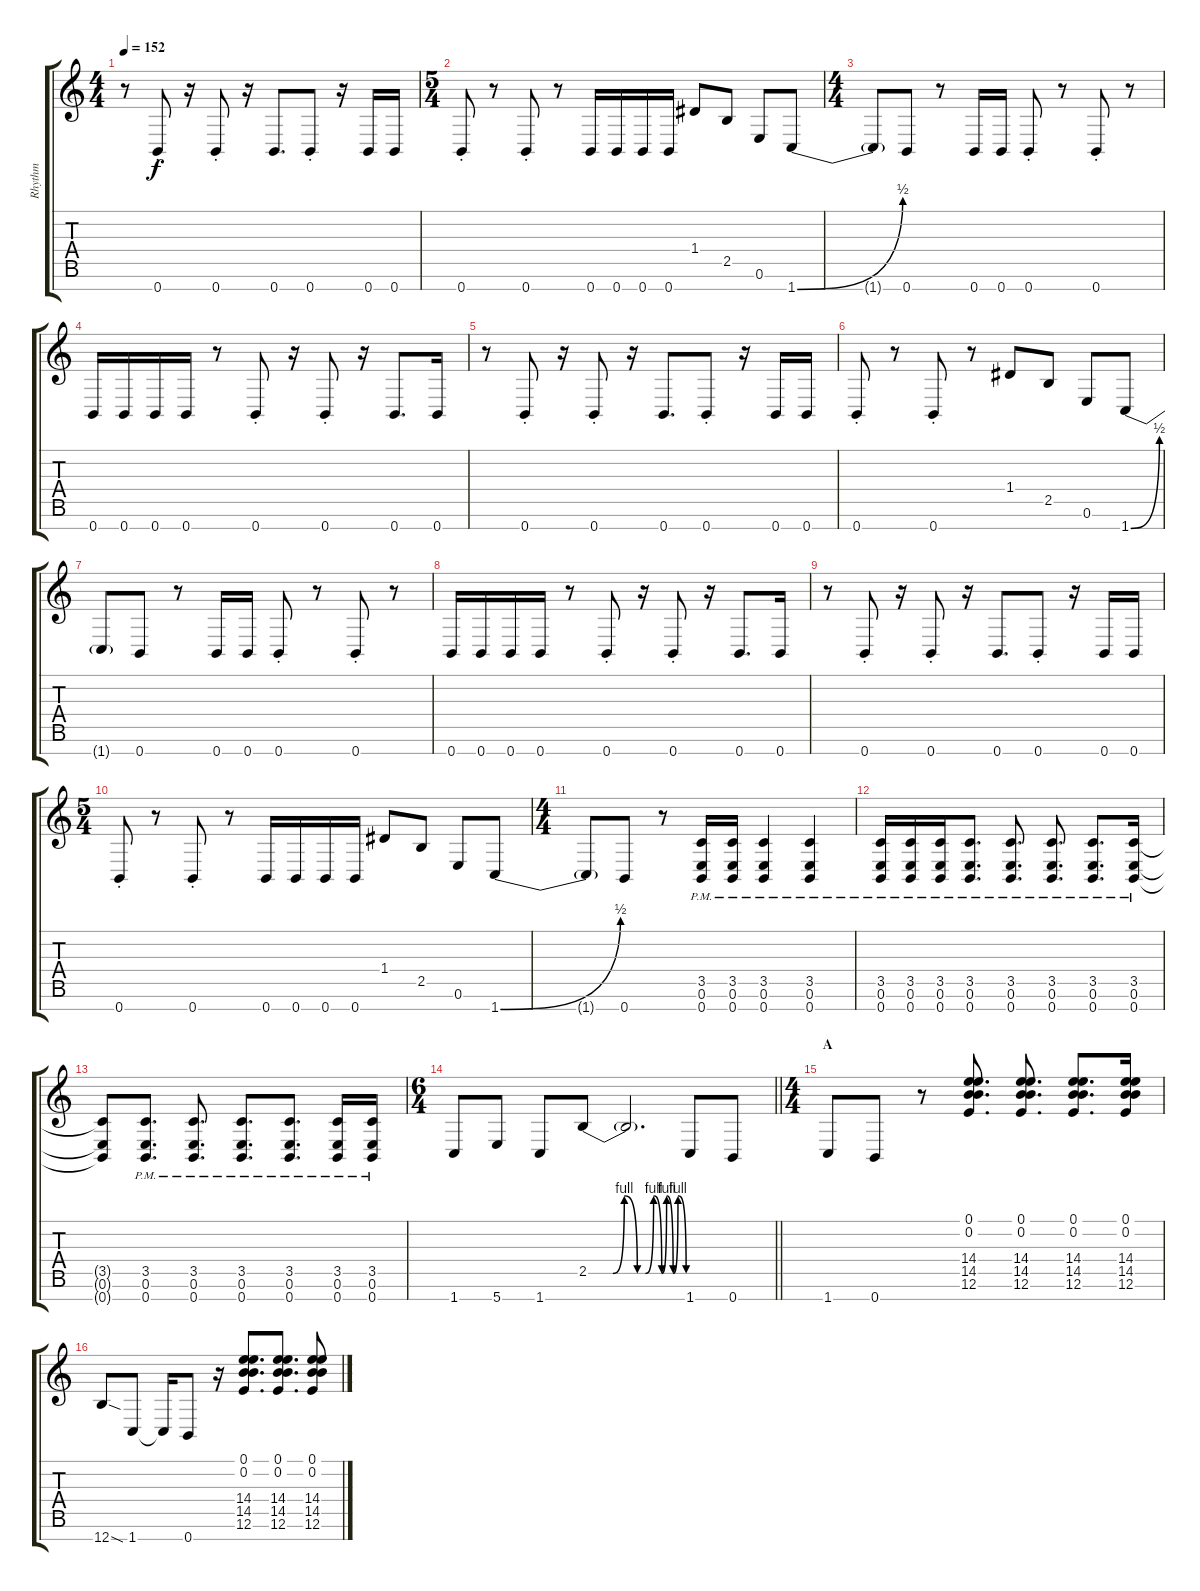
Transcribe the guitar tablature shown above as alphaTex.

\track ("Rhythm" "Rhythm") {instrument distortionguitar}
\staff {score tabs}
\tuning (E4 B3 G3 D3 A2 E2 B1) {hide}
\ts (4 4)
\tempo 152
\clef g2
\ks c
r.8{dy f} 0.7{st}.8 r.16 0.7{st}.8 r.16 0.7.8{d} 0.7{st}.8 r.16 0.7.16 0.7.16 |
\ts (5 4)
0.7{st}.8 r.8 0.7{st}.8 r.8 0.7.16 0.7.16 0.7.16 0.7.16 1.4.8 2.5.8 0.6.8 1.7{be (bend 0 0 60 2)}.8 |
\ts (4 4)
1.7{t}.8 0.7.8 r.8 0.7.16 0.7.16 0.7{st}.8 r.8 0.7{st}.8 r.8 |
0.7.16 0.7.16 0.7.16 0.7.16 r.8 0.7{st}.8 r.16 0.7{st}.8 r.16 0.7.8{d} 0.7.16 |
r.8 0.7{st}.8 r.16 0.7{st}.8 r.16 0.7.8{d} 0.7{st}.8 r.16 0.7.16 0.7.16 |
0.7{st}.8 r.8 0.7{st}.8 r.8 1.4.8 2.5.8 0.6.8 1.7{be (bend 0 0 60 2)}.8 |
1.7{t}.8 0.7.8 r.8 0.7.16 0.7.16 0.7{st}.8 r.8 0.7{st}.8 r.8 |
0.7.16 0.7.16 0.7.16 0.7.16 r.8 0.7{st}.8 r.16 0.7{st}.8 r.16 0.7.8{d} 0.7.16 |
r.8 0.7{st}.8 r.16 0.7{st}.8 r.16 0.7.8{d} 0.7{st}.8 r.16 0.7.16 0.7.16 |
\ts (5 4)
0.7{st}.8 r.8 0.7{st}.8 r.8 0.7.16 0.7.16 0.7.16 0.7.16 1.4.8 2.5.8 0.6.8 1.7{be (bend 0 0 60 2)}.8 |
\ts (4 4)
1.7{t}.8 0.7.8 r.8 (3.5{pm} 0.6{pm} 0.7{pm}).16 (3.5{pm} 0.6{pm} 0.7{pm}).16 (3.5{pm} 0.6{pm} 0.7{pm}).4 (3.5 0.6{pm} 0.7{pm}).4 |
(3.5{pm} 0.6{pm} 0.7{pm}).16 (3.5{pm} 0.6{pm} 0.7{pm}).16 (3.5{pm} 0.6{pm} 0.7{pm}).16 (3.5{pm} 0.6{pm} 0.7{pm}).8{d} (3.5{pm} 0.6{pm} 0.7{pm}).8{d} (3.5{pm} 0.6{pm} 0.7{pm}).8{d} (3.5{pm} 0.6{pm} 0.7{pm}).8{d} (3.5{pm} 0.6{pm} 0.7{pm}).16 |
(3.5{t} 0.6{t} 0.7{t}).8 (3.5{pm} 0.6{pm} 0.7{pm}).8{d} (3.5{pm} 0.6{pm} 0.7{pm}).8{d} (3.5{pm} 0.6{pm} 0.7{pm}).8{d} (3.5{pm} 0.6{pm} 0.7{pm}).8{d} (3.5{pm} 0.6{pm} 0.7{pm}).16 (3.5{pm} 0.6{pm} 0.7{pm}).16 |
\ts (6 4)
\barLineRight lightlight
1.7.8 5.7.8 1.7.8 2.5{be (custom 0 0 15 0 22 4 30 0 35 0 40 4 45 0 48 4 52 0 55 4 60 0)}.8 2.5{t}.2{d} 1.7.8 0.7.8 |
\ts (4 4)
\section ("" "A")
1.7.8 0.7.8 r.8 (0.1 0.2 14.4 14.5 12.6).8{d} (0.1 0.2 14.4 14.5 12.6).8{d} (0.1 0.2 14.4 14.5 12.6).8{d} (0.1 0.2 14.4 14.5 12.6).16 |
12.7{sod}.8 1.7.8 1.7{t}.16 0.7.8 r.16 (0.1 0.2 14.4 14.5 12.6).8{d} (0.1 0.2 14.4 14.5 12.6).8{d} (0.1 0.2 14.4 14.5 12.6).8
